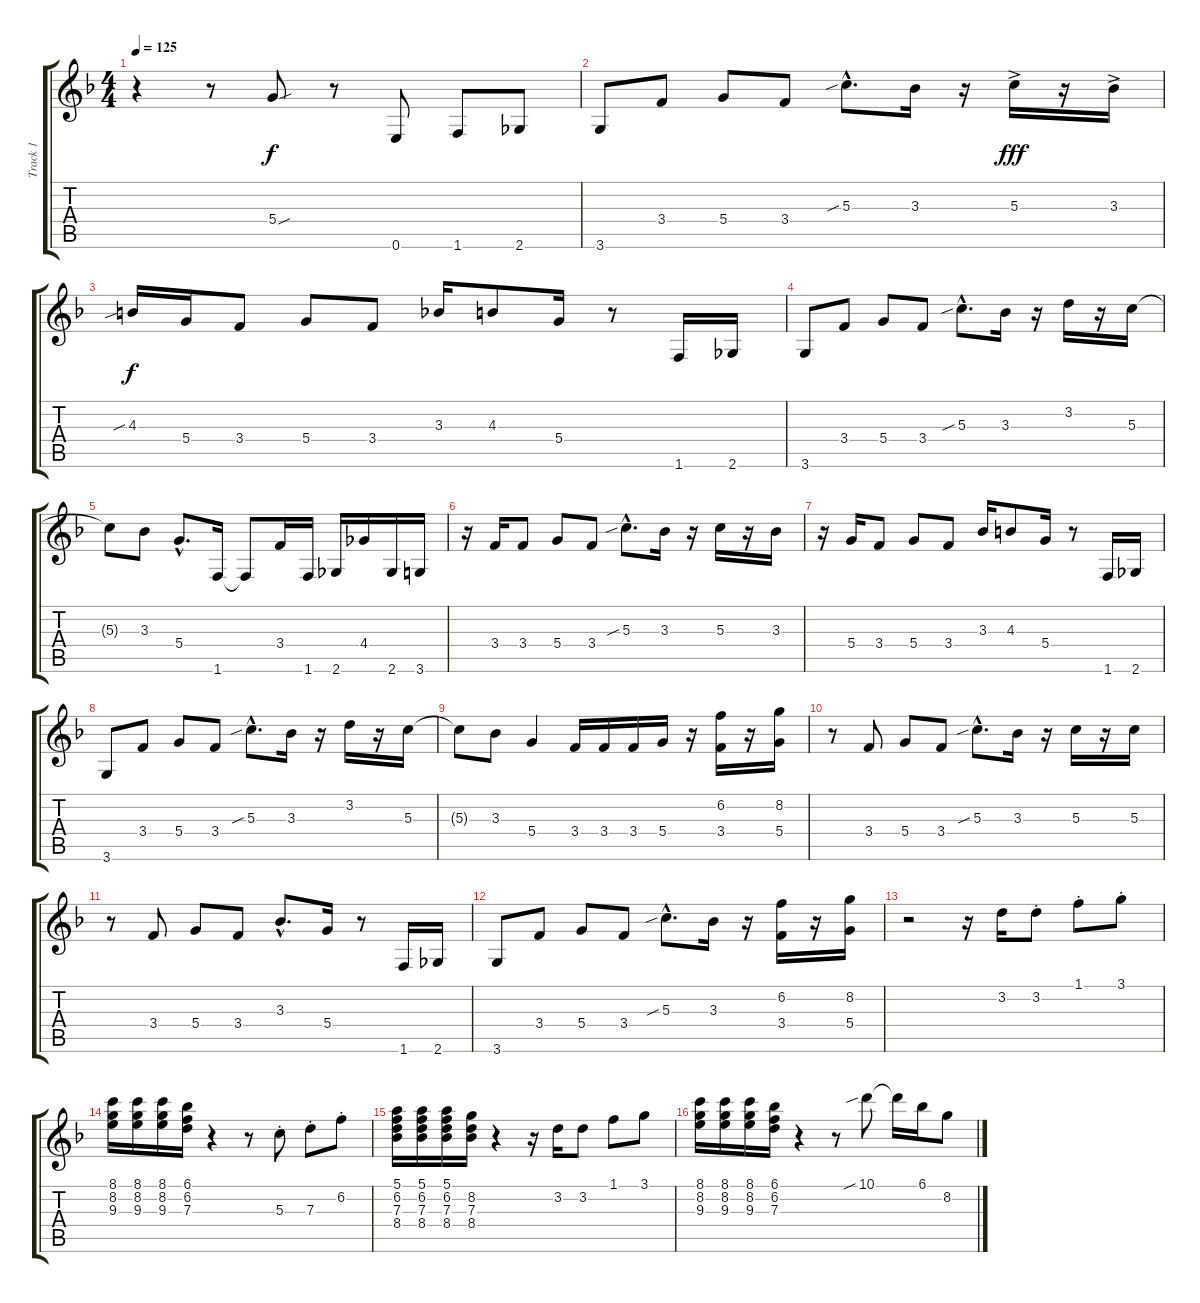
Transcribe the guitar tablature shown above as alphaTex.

\track ("Track 1" "Track 1") {instrument electricguitarjazz}
\staff {score tabs}
\tuning (E4 B3 G3 D3 A2 E2) {hide}
\ts (4 4)
\tempo 125
\clef g2
\ks f
r.4{dy f instrument electricguitarjazz} r.8 5.4{sou}.8 r.8 0.6.8 1.6.8 2.6.8 |
3.6.8 3.4.8 5.4.8 3.4.8 5.3{sib hac}.8{d} 3.3.16 r.16 5.3{ac}.16{dy fff} r.16 3.3{ac}.16 |
4.3{sib}.16{dy f} 5.4.16 3.4.8 5.4.8 3.4.8 3.3.16 4.3.8 5.4.16 r.8 1.6.16 2.6.16 |
3.6.8 3.4.8 5.4.8 3.4.8 5.3{sib hac}.8{d} 3.3.16 r.16 3.2.16 r.16 5.3.16 |
5.3{t}.8 3.3.8 5.4{hac}.8{d} 1.6.16 1.6{t}.8 3.4.16 1.6.16 2.6.16 4.4.16 2.6.16 3.6.16 |
r.16 3.4.16 3.4.8 5.4.8 3.4.8 5.3{sib hac}.8{d} 3.3.16 r.16 5.3.16 r.16 3.3.16 |
r.16 5.4.16 3.4.8 5.4.8 3.4.8 3.3.16 4.3.8 5.4.16 r.8 1.6.16 2.6.16 |
3.6.8 3.4.8 5.4.8 3.4.8 5.3{sib hac}.8{d} 3.3.16 r.16 3.2.16 r.16 5.3.16 |
5.3{t}.8 3.3.8 5.4.4 3.4.16 3.4.16 3.4.16 5.4.16 r.16 (6.2 3.4).16 r.16 (8.2 5.4).16 |
r.8 3.4.8 5.4.8 3.4.8 5.3{sib hac}.8{d} 3.3.16 r.16 5.3.16 r.16 5.3.16 |
r.8 3.4.8 5.4.8 3.4.8 3.3{hac}.8{d} 5.4.16 r.8 1.6.16 2.6.16 |
3.6.8 3.4.8 5.4.8 3.4.8 5.3{sib hac}.8{d} 3.3.16 r.16 (6.2 3.4).16 r.16 (8.2 5.4).16 |
r.2 r.16 3.2.16 3.2{st}.8 1.1{st}.8 3.1{st}.8 |
(8.1 8.2 9.3).16 (8.1 8.2 9.3).16 (8.1 8.2 9.3).16 (6.1 6.2 7.3).16 r.4 r.8 5.3{st}.8 7.3{st}.8 6.2{st}.8 |
(5.1 6.2 7.3 8.4).16 (5.1 6.2 7.3 8.4).16 (5.1 6.2 7.3 8.4).16 (8.2 7.3 8.4).16 r.4 r.16 3.2.16 3.2.8 1.1.8 3.1.8 |
(8.1 8.2 9.3).16 (8.1 8.2 9.3).16 (8.1 8.2 9.3).16 (6.1 6.2 7.3).16 r.4 r.8 10.1{sib}.8 10.1{t}.16 6.1.16 8.2.8
